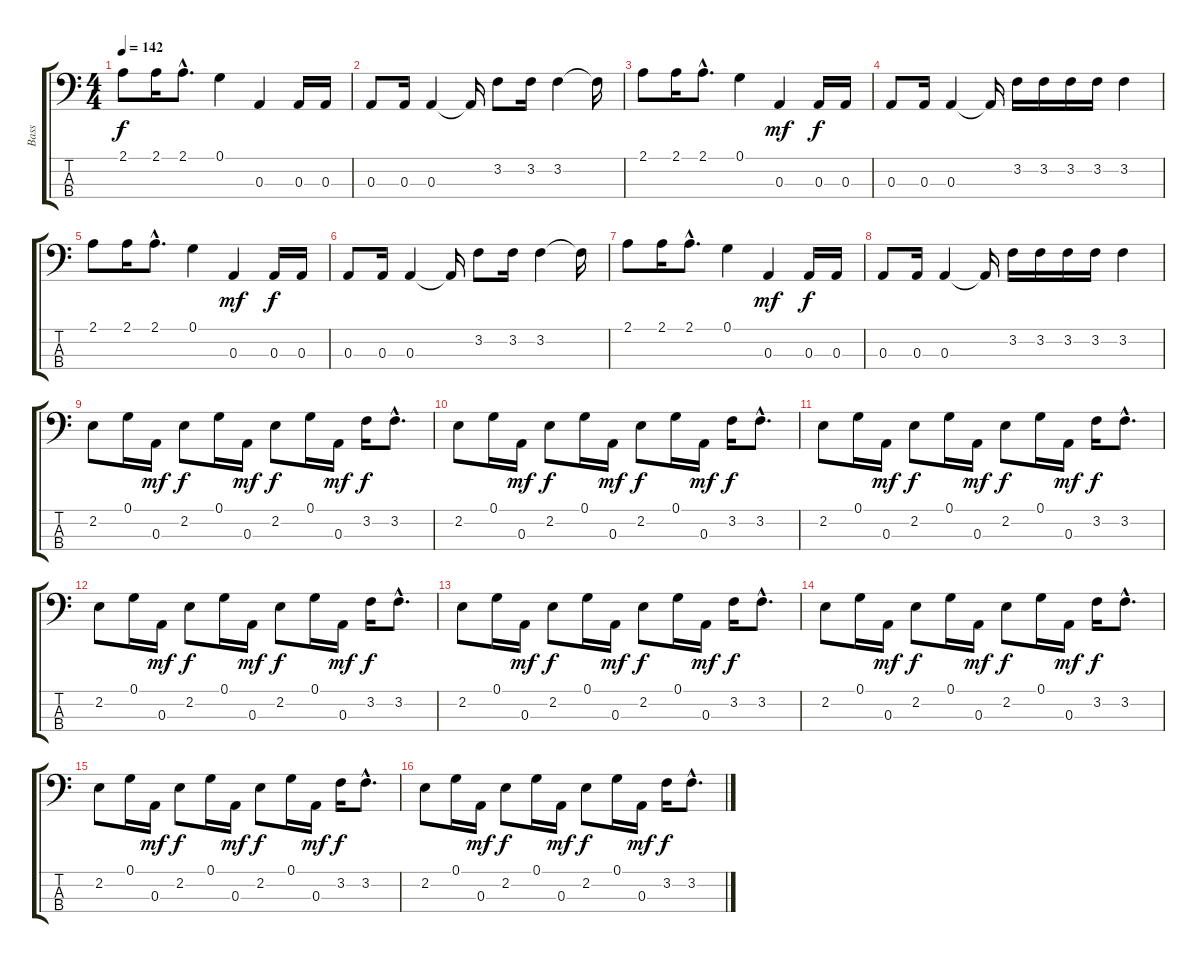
\track ("Bass" "Bass") {instrument electricbassfinger}
\staff {score tabs}
\tuning (G2 D2 A1 E1) {hide}
\ts (4 4)
\tempo 142
\clef f4
\ks c
2.1.8{dy f} 2.1.16 2.1{hac}.8{d} 0.1.4 0.3.4 0.3.16 0.3.16 |
0.3.8 0.3.16 0.3.4 0.3{t}.16 3.2.8 3.2.16 3.2.4 3.2{t}.16 |
2.1.8 2.1.16 2.1{hac}.8{d} 0.1.4 0.3.4{dy mf} 0.3.16{dy f} 0.3.16 |
0.3.8 0.3.16 0.3.4 0.3{t}.16 3.2.16 3.2.16 3.2.16 3.2.16 3.2.4 |
2.1.8 2.1.16 2.1{hac}.8{d} 0.1.4 0.3.4{dy mf} 0.3.16{dy f} 0.3.16 |
0.3.8 0.3.16 0.3.4 0.3{t}.16 3.2.8 3.2.16 3.2.4 3.2{t}.16 |
2.1.8 2.1.16 2.1{hac}.8{d} 0.1.4 0.3.4{dy mf} 0.3.16{dy f} 0.3.16 |
0.3.8 0.3.16 0.3.4 0.3{t}.16 3.2.16 3.2.16 3.2.16 3.2.16 3.2.4 |
2.2.8 0.1.16 0.3.16{dy mf} 2.2.8{dy f} 0.1.16 0.3.16{dy mf} 2.2.8{dy f} 0.1.16 0.3.16{dy mf} 3.2.16{dy f} 3.2{hac}.8{d} |
2.2.8 0.1.16 0.3.16{dy mf} 2.2.8{dy f} 0.1.16 0.3.16{dy mf} 2.2.8{dy f} 0.1.16 0.3.16{dy mf} 3.2.16{dy f} 3.2{hac}.8{d} |
2.2.8 0.1.16 0.3.16{dy mf} 2.2.8{dy f} 0.1.16 0.3.16{dy mf} 2.2.8{dy f} 0.1.16 0.3.16{dy mf} 3.2.16{dy f} 3.2{hac}.8{d} |
2.2.8 0.1.16 0.3.16{dy mf} 2.2.8{dy f} 0.1.16 0.3.16{dy mf} 2.2.8{dy f} 0.1.16 0.3.16{dy mf} 3.2.16{dy f} 3.2{hac}.8{d} |
2.2.8 0.1.16 0.3.16{dy mf} 2.2.8{dy f} 0.1.16 0.3.16{dy mf} 2.2.8{dy f} 0.1.16 0.3.16{dy mf} 3.2.16{dy f} 3.2{hac}.8{d} |
2.2.8 0.1.16 0.3.16{dy mf} 2.2.8{dy f} 0.1.16 0.3.16{dy mf} 2.2.8{dy f} 0.1.16 0.3.16{dy mf} 3.2.16{dy f} 3.2{hac}.8{d} |
2.2.8 0.1.16 0.3.16{dy mf} 2.2.8{dy f} 0.1.16 0.3.16{dy mf} 2.2.8{dy f} 0.1.16 0.3.16{dy mf} 3.2.16{dy f} 3.2{hac}.8{d} |
2.2.8 0.1.16 0.3.16{dy mf} 2.2.8{dy f} 0.1.16 0.3.16{dy mf} 2.2.8{dy f} 0.1.16 0.3.16{dy mf} 3.2.16{dy f} 3.2{hac}.8{d}
